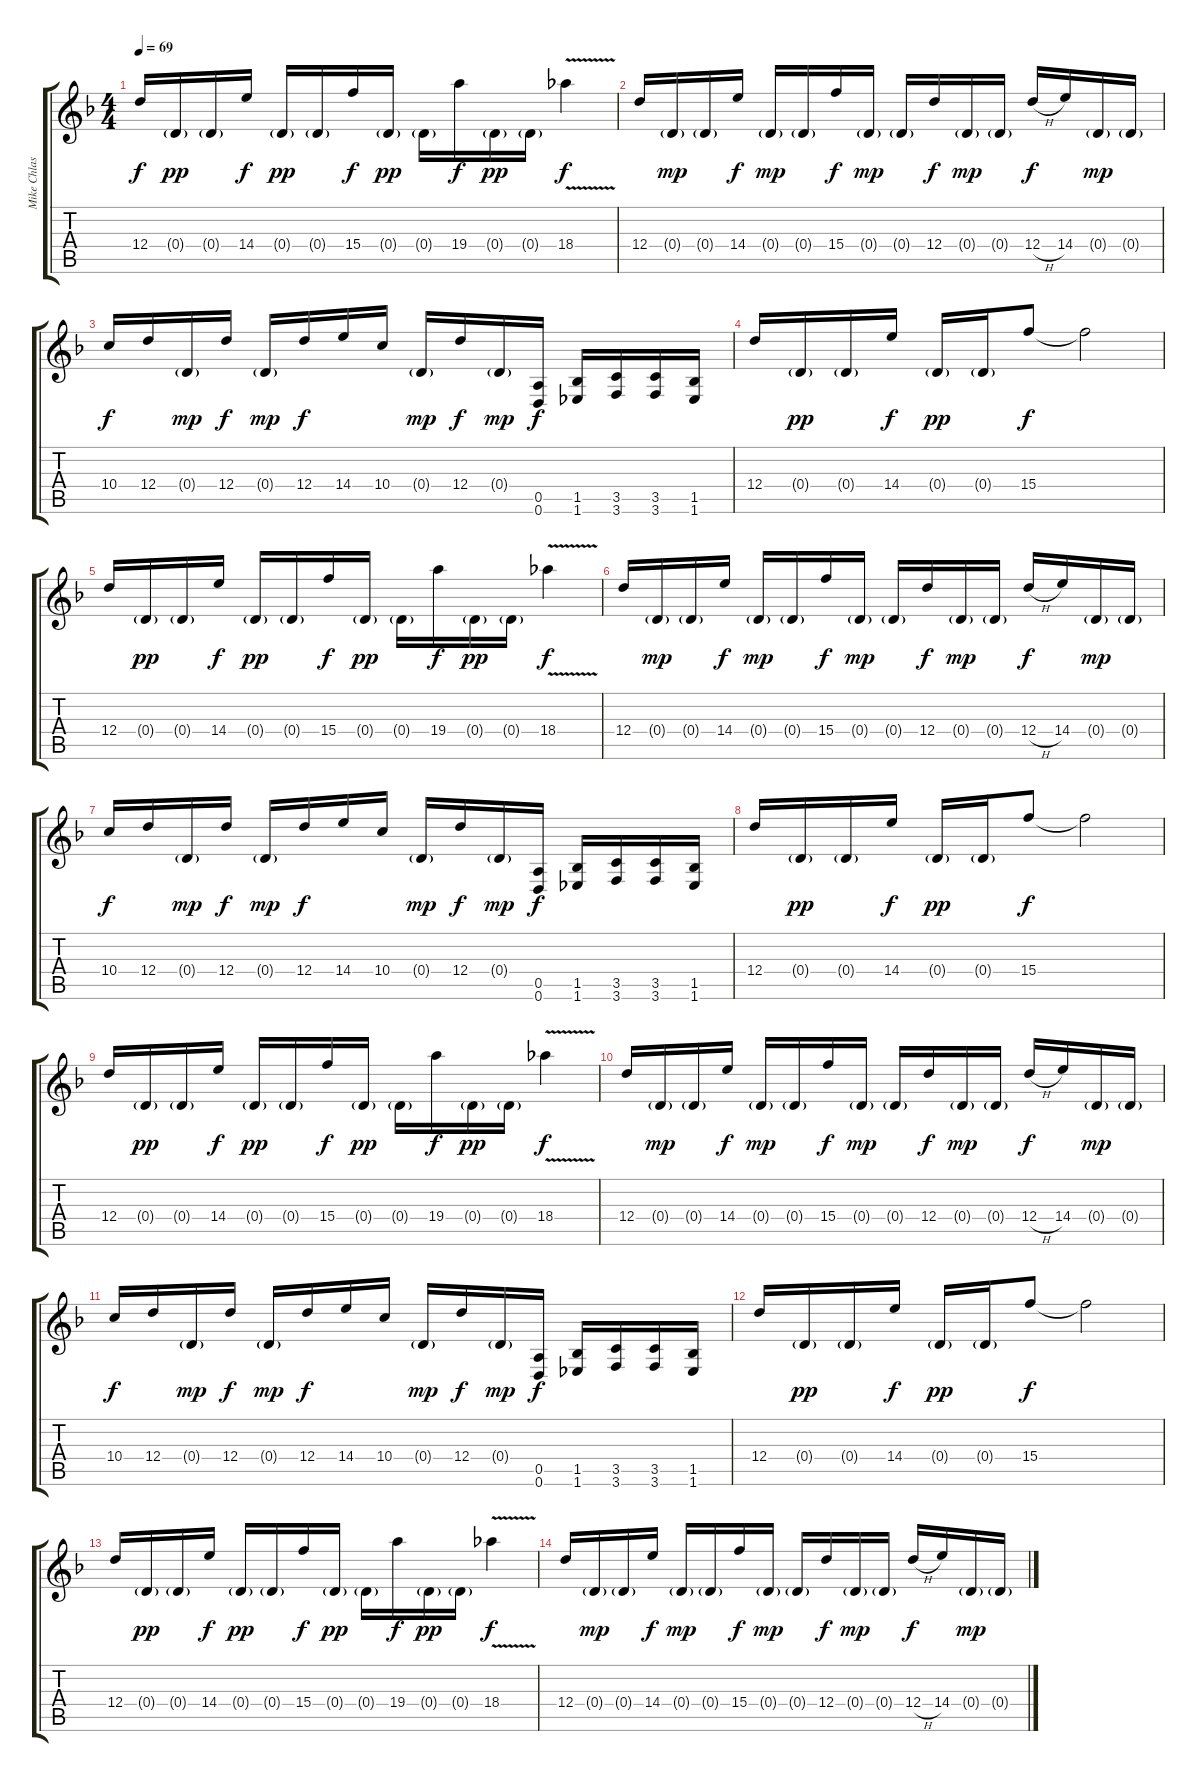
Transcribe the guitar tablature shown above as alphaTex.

\track ("Mike Chlasciak" "Mike Chlas") {instrument distortionguitar}
\staff {score tabs}
\tuning (E4 B3 G3 D3 A2 D2) {hide}
\ts (4 4)
\tempo 69
\clef g2
\ks dminor
12.4.16{dy f volume 14} 0.4{g}.16{dy pp} 0.4{g}.16 14.4.16{dy f} 0.4{g}.16{dy pp} 0.4{g}.16 15.4.16{dy f} 0.4{g}.16{dy pp} 0.4{g}.16 19.4.16{dy f} 0.4{g}.16{dy pp} 0.4{g}.16 18.4{v}.4{dy f} |
12.4.16 0.4{g}.16{dy mp} 0.4{g}.16 14.4.16{dy f} 0.4{g}.16{dy mp} 0.4{g}.16 15.4.16{dy f} 0.4{g}.16{dy mp} 0.4{g}.16 12.4.16{dy f} 0.4{g}.16{dy mp} 0.4{g}.16 12.4{h}.16{dy f} 14.4.16 0.4{g}.16{dy mp} 0.4{g}.16 |
10.4.16{dy f} 12.4.16 0.4{g}.16{dy mp} 12.4.16{dy f} 0.4{g}.16{dy mp} 12.4.16{dy f} 14.4.16 10.4.16 0.4{g}.16{dy mp} 12.4.16{dy f} 0.4{g}.16{dy mp} (0.5 0.6).16{dy f} (1.5 1.6).16 (3.5 3.6).16 (3.5 3.6).16 (1.5 1.6).16 |
12.4.16 0.4{g}.16{dy pp} 0.4{g}.16 14.4.16{dy f} 0.4{g}.16{dy pp} 0.4{g}.16 15.4.8{dy f} 15.4{t}.2 |
12.4.16 0.4{g}.16{dy pp} 0.4{g}.16 14.4.16{dy f} 0.4{g}.16{dy pp} 0.4{g}.16 15.4.16{dy f} 0.4{g}.16{dy pp} 0.4{g}.16 19.4.16{dy f} 0.4{g}.16{dy pp} 0.4{g}.16 18.4{v}.4{dy f} |
12.4.16 0.4{g}.16{dy mp} 0.4{g}.16 14.4.16{dy f} 0.4{g}.16{dy mp} 0.4{g}.16 15.4.16{dy f} 0.4{g}.16{dy mp} 0.4{g}.16 12.4.16{dy f} 0.4{g}.16{dy mp} 0.4{g}.16 12.4{h}.16{dy f} 14.4.16 0.4{g}.16{dy mp} 0.4{g}.16 |
10.4.16{dy f} 12.4.16 0.4{g}.16{dy mp} 12.4.16{dy f} 0.4{g}.16{dy mp} 12.4.16{dy f} 14.4.16 10.4.16 0.4{g}.16{dy mp} 12.4.16{dy f} 0.4{g}.16{dy mp} (0.5 0.6).16{dy f} (1.5 1.6).16 (3.5 3.6).16 (3.5 3.6).16 (1.5 1.6).16 |
12.4.16 0.4{g}.16{dy pp} 0.4{g}.16 14.4.16{dy f} 0.4{g}.16{dy pp} 0.4{g}.16 15.4.8{dy f} 15.4{t}.2 |
12.4.16 0.4{g}.16{dy pp} 0.4{g}.16 14.4.16{dy f} 0.4{g}.16{dy pp} 0.4{g}.16 15.4.16{dy f} 0.4{g}.16{dy pp} 0.4{g}.16 19.4.16{dy f} 0.4{g}.16{dy pp} 0.4{g}.16 18.4{v}.4{dy f} |
12.4.16 0.4{g}.16{dy mp} 0.4{g}.16 14.4.16{dy f} 0.4{g}.16{dy mp} 0.4{g}.16 15.4.16{dy f} 0.4{g}.16{dy mp} 0.4{g}.16 12.4.16{dy f} 0.4{g}.16{dy mp} 0.4{g}.16 12.4{h}.16{dy f} 14.4.16 0.4{g}.16{dy mp} 0.4{g}.16 |
10.4.16{dy f} 12.4.16 0.4{g}.16{dy mp} 12.4.16{dy f} 0.4{g}.16{dy mp} 12.4.16{dy f} 14.4.16 10.4.16 0.4{g}.16{dy mp} 12.4.16{dy f} 0.4{g}.16{dy mp} (0.5 0.6).16{dy f} (1.5 1.6).16 (3.5 3.6).16 (3.5 3.6).16 (1.5 1.6).16 |
12.4.16 0.4{g}.16{dy pp} 0.4{g}.16 14.4.16{dy f} 0.4{g}.16{dy pp} 0.4{g}.16 15.4.8{dy f} 15.4{t}.2 |
12.4.16 0.4{g}.16{dy pp} 0.4{g}.16 14.4.16{dy f} 0.4{g}.16{dy pp} 0.4{g}.16 15.4.16{dy f} 0.4{g}.16{dy pp} 0.4{g}.16 19.4.16{dy f} 0.4{g}.16{dy pp} 0.4{g}.16 18.4{v}.4{dy f} |
12.4.16 0.4{g}.16{dy mp} 0.4{g}.16 14.4.16{dy f} 0.4{g}.16{dy mp} 0.4{g}.16 15.4.16{dy f} 0.4{g}.16{dy mp} 0.4{g}.16 12.4.16{dy f} 0.4{g}.16{dy mp} 0.4{g}.16 12.4{h}.16{dy f} 14.4.16 0.4{g}.16{dy mp} 0.4{g}.16
